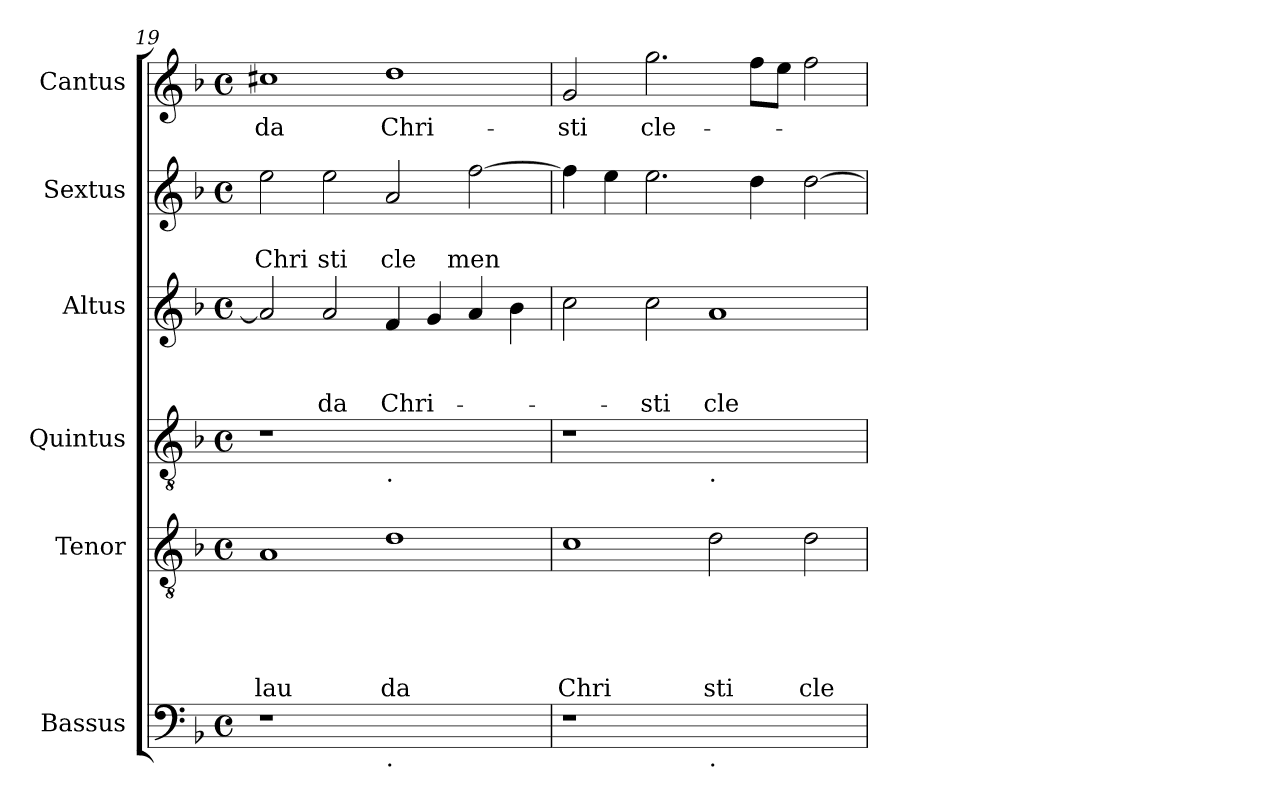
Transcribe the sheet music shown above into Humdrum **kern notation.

**kern	**kern	**text	**text	**text	**text	**text	**kern	**kern	**text	**text	**text	**kern	**text	**text	**kern	**text
*part6	*part5	*part5	*part5	*part5	*part5	*part5	*part4	*part3	*part3	*part3	*part3	*part2	*part2	*part2	*part1	*part1
*staff6	*staff5	*staff5	*staff5	*staff5	*staff5	*staff5	*staff4	*staff3	*staff3	*staff3	*staff3	*staff2	*staff2	*staff2	*staff1	*staff1
*I"Bassus	*I"Tenor	*	*	*	*	*	*I"Quintus	*I"Altus	*	*	*	*I"Sextus	*	*	*I"Cantus	*
*I'Bassus	*I'Tenor	*	*	*	*	*	*I'Quintus	*I'Altus	*	*	*	*I'Sextus	*	*	*I'Cantus	*
*clefF4	*clefGv2	*	*	*	*	*	*clefGv2	*clefG2	*	*	*	*clefG2	*	*	*clefG2	*
*k[b-]	*k[b-]	*	*	*	*	*	*k[b-]	*k[b-]	*	*	*	*k[b-]	*	*	*k[b-]	*
*F:	*F:	*	*	*	*	*	*F:	*F:	*	*	*	*F:	*	*	*F:	*
*M4/4	*M4/4	*	*	*	*	*	*M4/4	*M4/4	*	*	*	*M4/4	*	*	*M4/4	*
*met(c)	*met(c)	*	*	*	*	*	*met(c)	*met(c)	*	*	*	*met(c)	*	*	*met(c)	*
=19	=19	=19	=19	=19	=19	=19	=19	=19	=19	=19	=19	=19	=19	=19	=19	=19
!	!	!	!	!	!	!LO:LY:b	!	!	!	!	!	!	!	!LO:LY:b	!	!LO:LY:b
1r	1A	.	.	.	.	lau	1r	2a/]	.	.	.	2ee\	.	Chri	1cc#X	-da
!	!	!	!	!	!	!	!	!	!	!	!LO:LY:b	!	!	!LO:LY:b	!	!
.	.	.	.	.	.	.	.	2a/	.	.	-da	2ee\	.	sti	.	.
!	!	!	!	!	!	!	!LO:TX:b:t=.	!	!	!	!	!	!	!	!	!
!LO:TX:b:t=.	!	!	!	!	!	!	!	!	!	!	!	!	!	!	!	!
!	!	!	!	!	!	!LO:LY:b	!	!	!	!	!LO:LY:b	!	!	!LO:LY:b	!	!LO:LY:b
1ryy	1d	.	.	.	.	da	1ryy	4f/	.	.	Chri-	2a/	.	cle	1dd	Chri-
.	.	.	.	.	.	.	.	4g/	.	.	.	.	.	.	.	.
!	!	!	!	!	!	!	!	!	!	!	!	!	!	!LO:LY:b	!	!
.	.	.	.	.	.	.	.	4a/	.	.	.	[>2ff\	.	men	.	.
.	.	.	.	.	.	.	.	4b-\	.	.	.	.	.	.	.	.
=20!	=20!	=20!	=20!	=20!	=20!	=20!	=20!	=20!	=20!	=20!	=20!	=20!	=20!	=20!	=20!	=20!
!	!	!	!	!	!	!LO:LY:b	!	!	!	!	!	!	!	!	!	!LO:LY:b
1r	1c	.	.	.	.	Chri	1r	2cc\	.	.	.	4ff\]	.	.	2g/	-sti
.	.	.	.	.	.	.	.	.	.	.	.	4ee\	.	.	.	.
!	!	!	!	!	!	!	!	!	!	!	!LO:LY:b	!	!	!	!	!LO:LY:b
.	.	.	.	.	.	.	.	2cc\	.	.	-sti	2.ee\	.	.	2.gg\	cle-
!	!	!	!	!	!	!	!LO:TX:b:t=.	!	!	!	!	!	!	!	!	!
!LO:TX:b:t=.	!	!	!	!	!	!	!	!	!	!	!	!	!	!	!	!
!	!	!	!	!	!	!LO:LY:b	!	!	!	!	!LO:LY:b	!	!	!	!	!
1ryy	2d\	.	.	.	.	sti	1ryy	1a	.	.	cle-	.	.	.	.	.
.	.	.	.	.	.	.	.	.	.	.	.	4dd\	.	.	8ff\L	.
.	.	.	.	.	.	.	.	.	.	.	.	.	.	.	8ee\J	.
!	!	!	!	!	!	!LO:LY:b	!	!	!	!	!	!	!	!	!	!
.	2d\	.	.	.	.	cle	.	.	.	.	.	[>2dd\	.	.	2ff\	.
=!	=!	=!	=!	=!	=!	=!	=!	=!	=!	=!	=!	=!	=!	=!	=!	=!
*-	*-	*-	*-	*-	*-	*-	*-	*-	*-	*-	*-	*-	*-	*-	*-	*-
